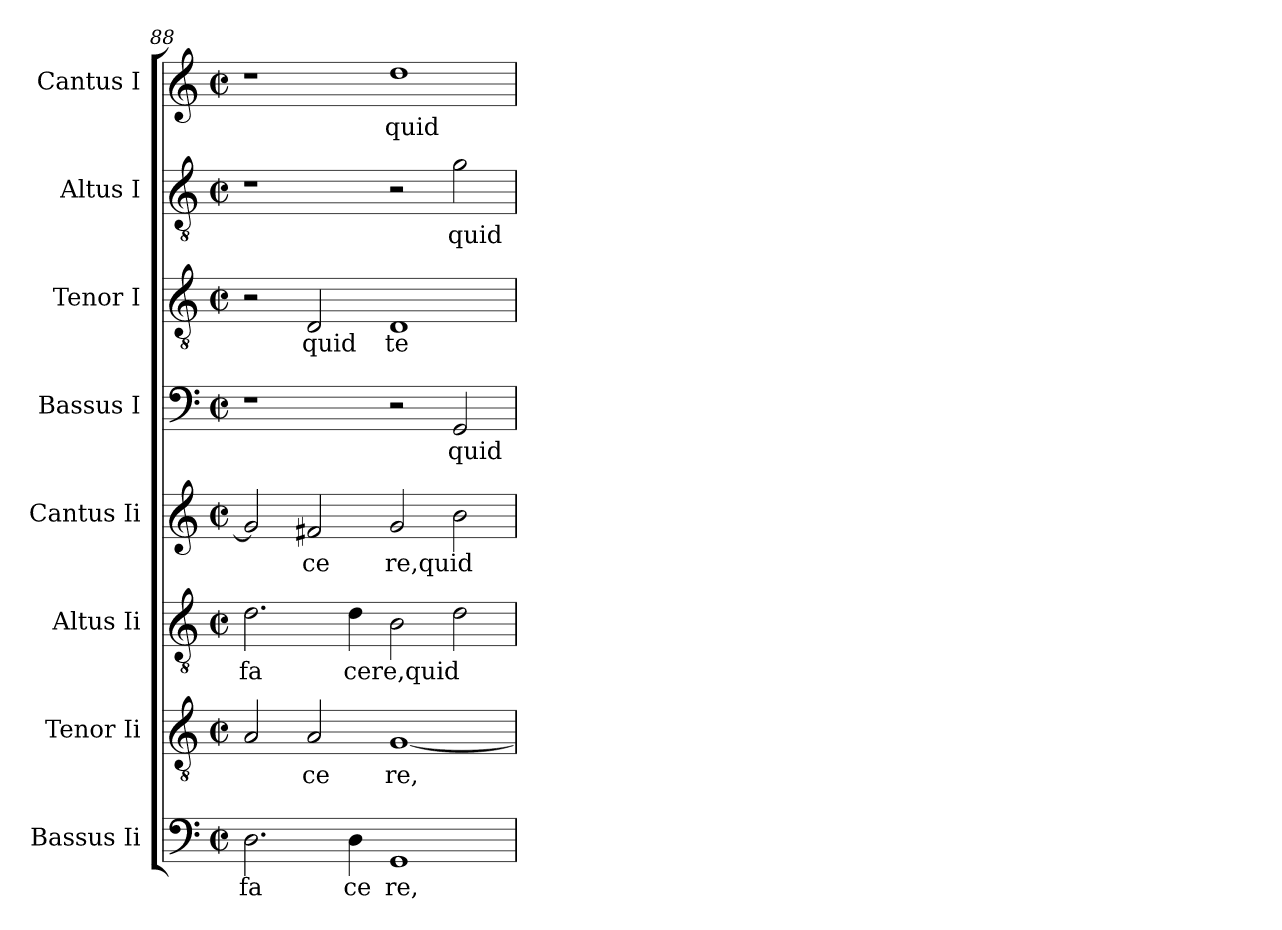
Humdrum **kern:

**kern	**text	**kern	**text	**kern	**text	**kern	**text	**kern	**text	**kern	**text	**kern	**text	**kern	**text
*part8	*part8	*part7	*part7	*part6	*part6	*part5	*part5	*part4	*part4	*part3	*part3	*part2	*part2	*part1	*part1
*staff8	*staff8	*staff7	*staff7	*staff6	*staff6	*staff5	*staff5	*staff4	*staff4	*staff3	*staff3	*staff2	*staff2	*staff1	*staff1
*I"Bassus Ii	*	*I"Tenor Ii	*	*I"Altus Ii	*	*I"Cantus Ii	*	*I"Bassus I	*	*I"Tenor I	*	*I"Altus I	*	*I"Cantus I	*
*clefF4	*	*clefGv2	*	*clefGv2	*	*clefG2	*	*clefF4	*	*clefGv2	*	*clefGv2	*	*clefG2	*
*M2/2	*	*M2/2	*	*M2/2	*	*M2/2	*	*M2/2	*	*M2/2	*	*M2/2	*	*M2/2	*
*met(c|)	*	*met(c|)	*	*met(c|)	*	*met(c|)	*	*met(c|)	*	*met(c|)	*	*met(c|)	*	*met(c|)	*
=88	=88	=88	=88	=88	=88	=88	=88	=88	=88	=88	=88	=88	=88	=88	=88
!	!LO:LY:b:cj	!	!	!	!LO:LY:b:cj	!	!	!	!	!	!	!	!	!	!
2.D\	fa	2A/	.	2.d\	fa	2g/]	.	1r	.	2r	.	1r	.	1r	.
!	!	!	!LO:LY:b:cj	!	!	!	!LO:LY:b:cj	!	!	!	!LO:LY:b:cj	!	!	!	!
.	.	2A/	ce	.	.	2f#/	ce	.	.	2D/	quid	.	.	.	.
!	!LO:LY:b:cj	!	!	!	!LO:LY:b	!	!	!	!	!	!	!	!	!	!
4D\	ce	.	.	4d\	cere,quid	.	.	.	.	.	.	.	.	.	.
!	!LO:LY:b:cj	!	!LO:LY:b:cj	!	!	!	!LO:LY:b	!	!	!	!LO:LY:b:cj	!	!	!	!LO:LY:b:cj
1GG	re,	[<1G	re,	2B\	.	2g/	re,quid	2r	.	1D	te	2r	.	1dd	quid
!	!	!	!	!	!	!	!	!	!LO:LY:b:cj	!	!	!	!LO:LY:b:cj	!	!
.	.	.	.	2d\	.	2b\	.	2GG/	quid	.	.	2g\	quid	.	.
=	=	=	=	=	=	=	=	=	=	=	=	=	=	=	=
*-	*-	*-	*-	*-	*-	*-	*-	*-	*-	*-	*-	*-	*-	*-	*-
